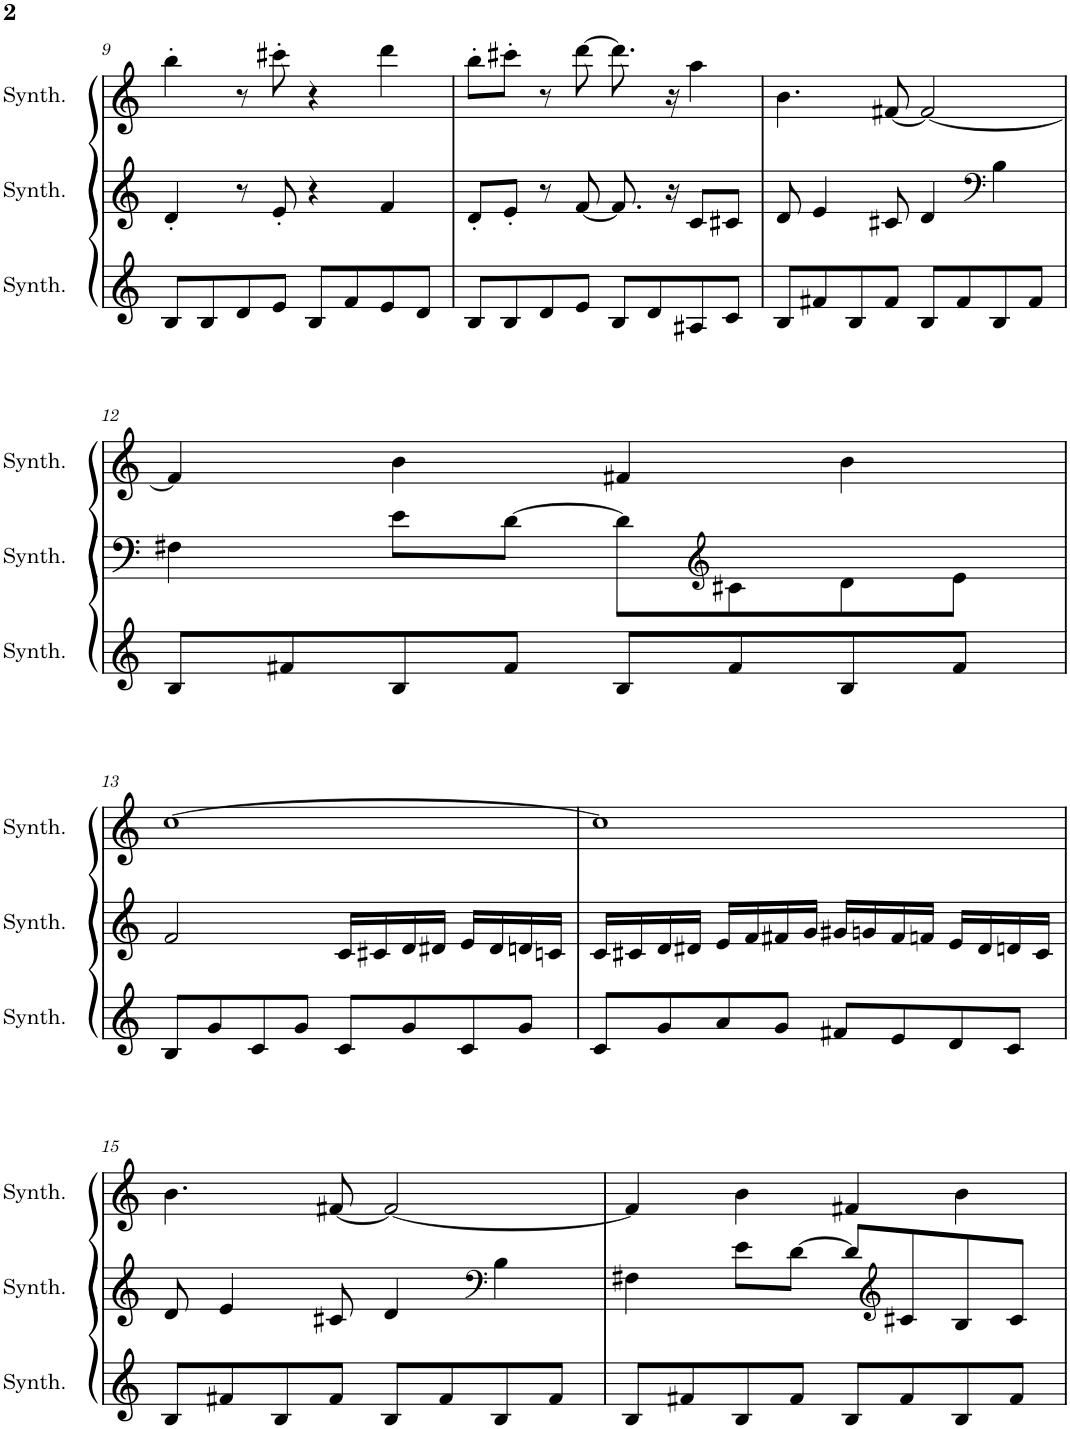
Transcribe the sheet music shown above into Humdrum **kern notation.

**kern	**kern	**kern
*part3	*part2	*part1
*staff3	*staff2	*staff1
*I"Square Synthesizer	*I"Square Synthesizer	*I"Square Synthesizer
*I'Synth.	*I'Synth.	*I'Synth.
!!LO:PB:g=z
*clefG2	*clefG2	*clefG2
*k[]	*k[]	*k[]
*M4/4	*M4/4	*M4/4
=9	=9	=9
8B/L	4d'/	4bb'\
8B/	.	.
8d/	8r	8r
8e/J	8e'/	8ccc#X'\
8B/L	4r	4r
8f/	.	.
8e/	4f/	4ddd\
8d/J	.	.
=10	=10	=10
8B/L	8d'/L	8bb'\L
8B/	8e'/J	8ccc#X'\J
8d/	8r	8r
8e/J	[8f/	[8ddd\
8B/L	8.f/]	8.ddd\]
8d/	.	.
.	16r	16r
8A#X/	8c/L	4aa\
8c/J	8c#X/J	.
=11	=11	=11
8B/L	8d/	4.b\
8f#X/	4e/	.
8B/	.	.
8f#/J	8c#X/	[8f#X/
8B/L	4d/	2f#/_
8f#/	.	.
*	*clefF4	*
8B/	4B\	.
8f#/J	.	.
!!LO:LB:g=z
=12	=12	=12
8B/L	4F#X\	4f#/]
8f#X/	.	.
8B/	8e\L	4b\
8f#/J	[8d\J	.
8B/L	8d\L]	4f#X/
*	*clefG2	*
8f#/	8c#X\	.
8B/	8d\	4b\
8f#/J	8e\J	.
!!LO:LB:g=z
=13	=13	=13
8B/L	2f/	[1cc
8g/	.	.
8c/	.	.
8g/J	.	.
8c/L	16c/LL	.
.	16c#X/	.
8g/	16d/	.
.	16d#X/JJ	.
8c/	16e/LL	.
.	16d#/	.
8g/J	16dn/	.
.	16cn/JJ	.
=14	=14	=14
8c/L	16c/LL	1cc]
.	16c#X/	.
8g/	16d/	.
.	16d#X/JJ	.
8a/	16e/LL	.
.	16f/	.
8g/J	16f#X/	.
.	16g/JJ	.
8f#X/L	16g#X/LL	.
.	16gn/	.
8e/	16f#/	.
.	16fn/JJ	.
8d/	16e/LL	.
.	16d#/	.
8c/J	16dn/	.
.	16c#/JJ	.
!!LO:LB:g=z
=15	=15	=15
8B/L	8d/	4.b\
8f#X/	4e/	.
8B/	.	.
8f#/J	8c#X/	[8f#X/
8B/L	4d/	2f#/_
8f#/	.	.
*	*clefF4	*
8B/	4B\	.
8f#/J	.	.
=16	=16	=16
8B/L	4F#X\	4f#/]
8f#X/	.	.
8B/	8e\L	4b\
8f#/J	[8d\J	.
8B/L	8d/L]	4f#X/
*	*clefG2	*
8f#/	8c#X/	.
8B/	8B/	4b\
8f#/J	8c#/J	.
=	=	=
*-	*-	*-
